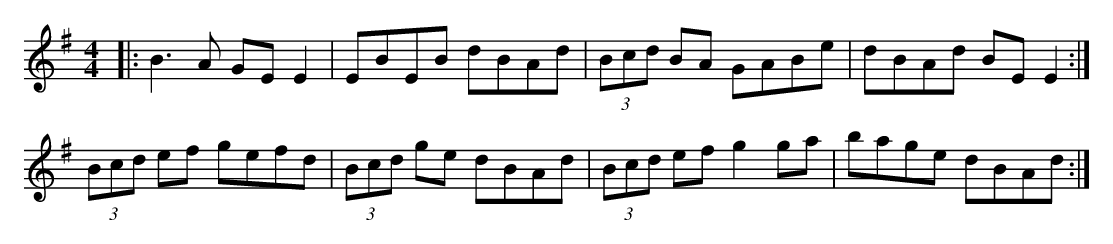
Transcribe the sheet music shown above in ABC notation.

X:1
M:4/4
K:Emin
|:B3 A GE E2|EBEB dBAd|(3Bcd BA GABe|dBAd BE E2:|
(3Bcd ef gefd|(3Bcd ge dBAd|(3Bcd ef g2 ga|bage dBAd:|
